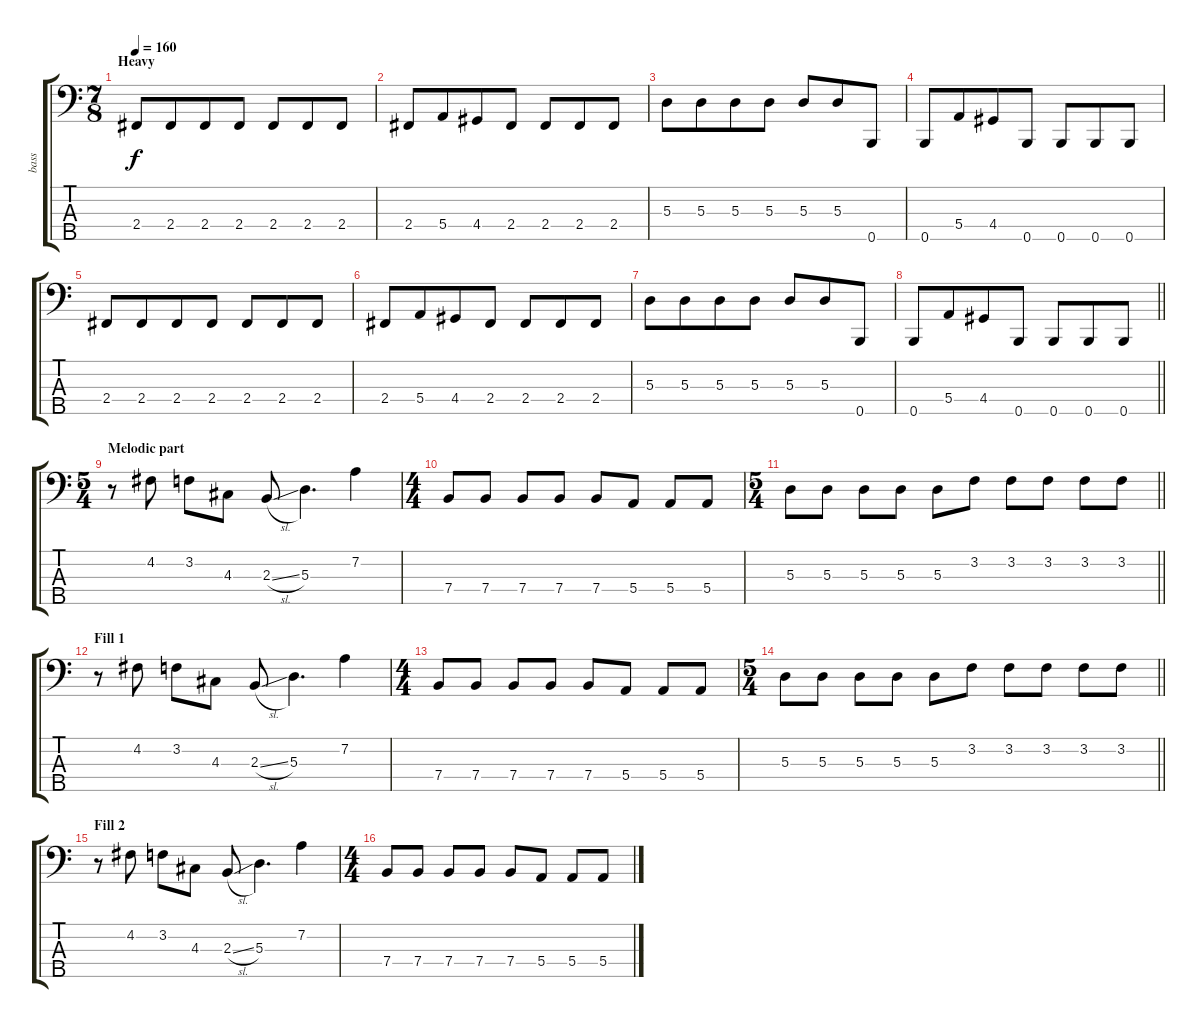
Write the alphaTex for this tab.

\track ("bass" "bass") {instrument electricbassfinger}
\staff {score tabs}
\tuning (G2 D2 A1 E1 B0) {hide}
\ts (7 8)
\section ("" "Heavy")
\tempo 160
\clef f4
\ks c
2.4.8{dy f} 2.4.8 2.4.8 2.4.8 2.4.8 2.4.8 2.4.8 |
2.4.8 5.4.8 4.4.8 2.4.8 2.4.8 2.4.8 2.4.8 |
5.3.8 5.3.8 5.3.8 5.3.8 5.3.8 5.3.8 0.5.8 |
0.5.8 5.4.8 4.4.8 0.5.8 0.5.8 0.5.8 0.5.8 |
2.4.8 2.4.8 2.4.8 2.4.8 2.4.8 2.4.8 2.4.8 |
2.4.8 5.4.8 4.4.8 2.4.8 2.4.8 2.4.8 2.4.8 |
5.3.8 5.3.8 5.3.8 5.3.8 5.3.8 5.3.8 0.5.8 |
\barLineRight lightlight
0.5.8 5.4.8 4.4.8 0.5.8 0.5.8 0.5.8 0.5.8 |
\ts (5 4)
\section ("" "Melodic part")
r.8 4.2.8 3.2.8 4.3.8 2.3{sl}.8 5.3.4{d} 7.2.4 |
\ts (4 4)
7.4.8 7.4.8 7.4.8 7.4.8 7.4.8 5.4.8 5.4.8 5.4.8 |
\ts (5 4)
\barLineRight lightlight
5.3.8 5.3.8 5.3.8 5.3.8 5.3.8 3.2.8 3.2.8 3.2.8 3.2.8 3.2.8 |
\section ("" "Fill 1")
r.8 4.2.8 3.2.8 4.3.8 2.3{sl}.8 5.3.4{d} 7.2.4 |
\ts (4 4)
7.4.8 7.4.8 7.4.8 7.4.8 7.4.8 5.4.8 5.4.8 5.4.8 |
\ts (5 4)
\barLineRight lightlight
5.3.8 5.3.8 5.3.8 5.3.8 5.3.8 3.2.8 3.2.8 3.2.8 3.2.8 3.2.8 |
\section ("" "Fill 2")
r.8 4.2.8 3.2.8 4.3.8 2.3{sl}.8 5.3.4{d} 7.2.4 |
\ts (4 4)
7.4.8 7.4.8 7.4.8 7.4.8 7.4.8 5.4.8 5.4.8 5.4.8
